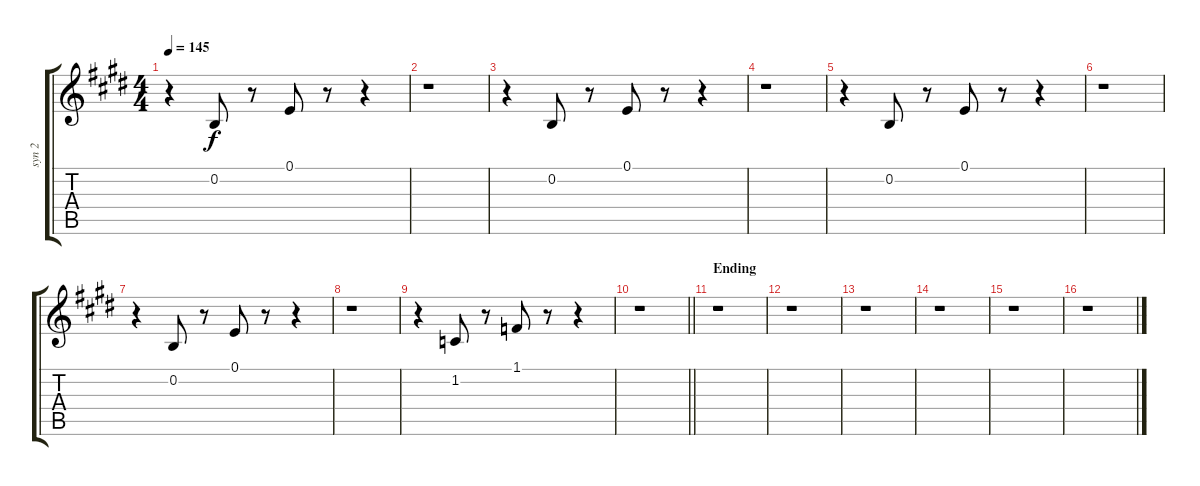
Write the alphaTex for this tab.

\track ("syn 2" "syn 2") {instrument lead6voice}
\staff {score tabs}
\tuning (E4 B3 G3 D3 A2 E2) {hide}
\ts (4 4)
\tempo 145
\clef g2
\ks e
r.4{dy f} 0.2.8 r.8 0.1.8 r.8 r.4 |
r.1 |
r.4 0.2.8 r.8 0.1.8 r.8 r.4 |
r.1 |
r.4 0.2.8 r.8 0.1.8 r.8 r.4 |
r.1 |
r.4 0.2.8 r.8 0.1.8 r.8 r.4 |
r.1 |
r.4 1.2.8 r.8 1.1.8 r.8 r.4 |
\barLineRight lightlight
r.1 |
\section ("" "Ending")
r.1 |
r.1 |
r.1 |
r.1 |
r.1 |
r.1
